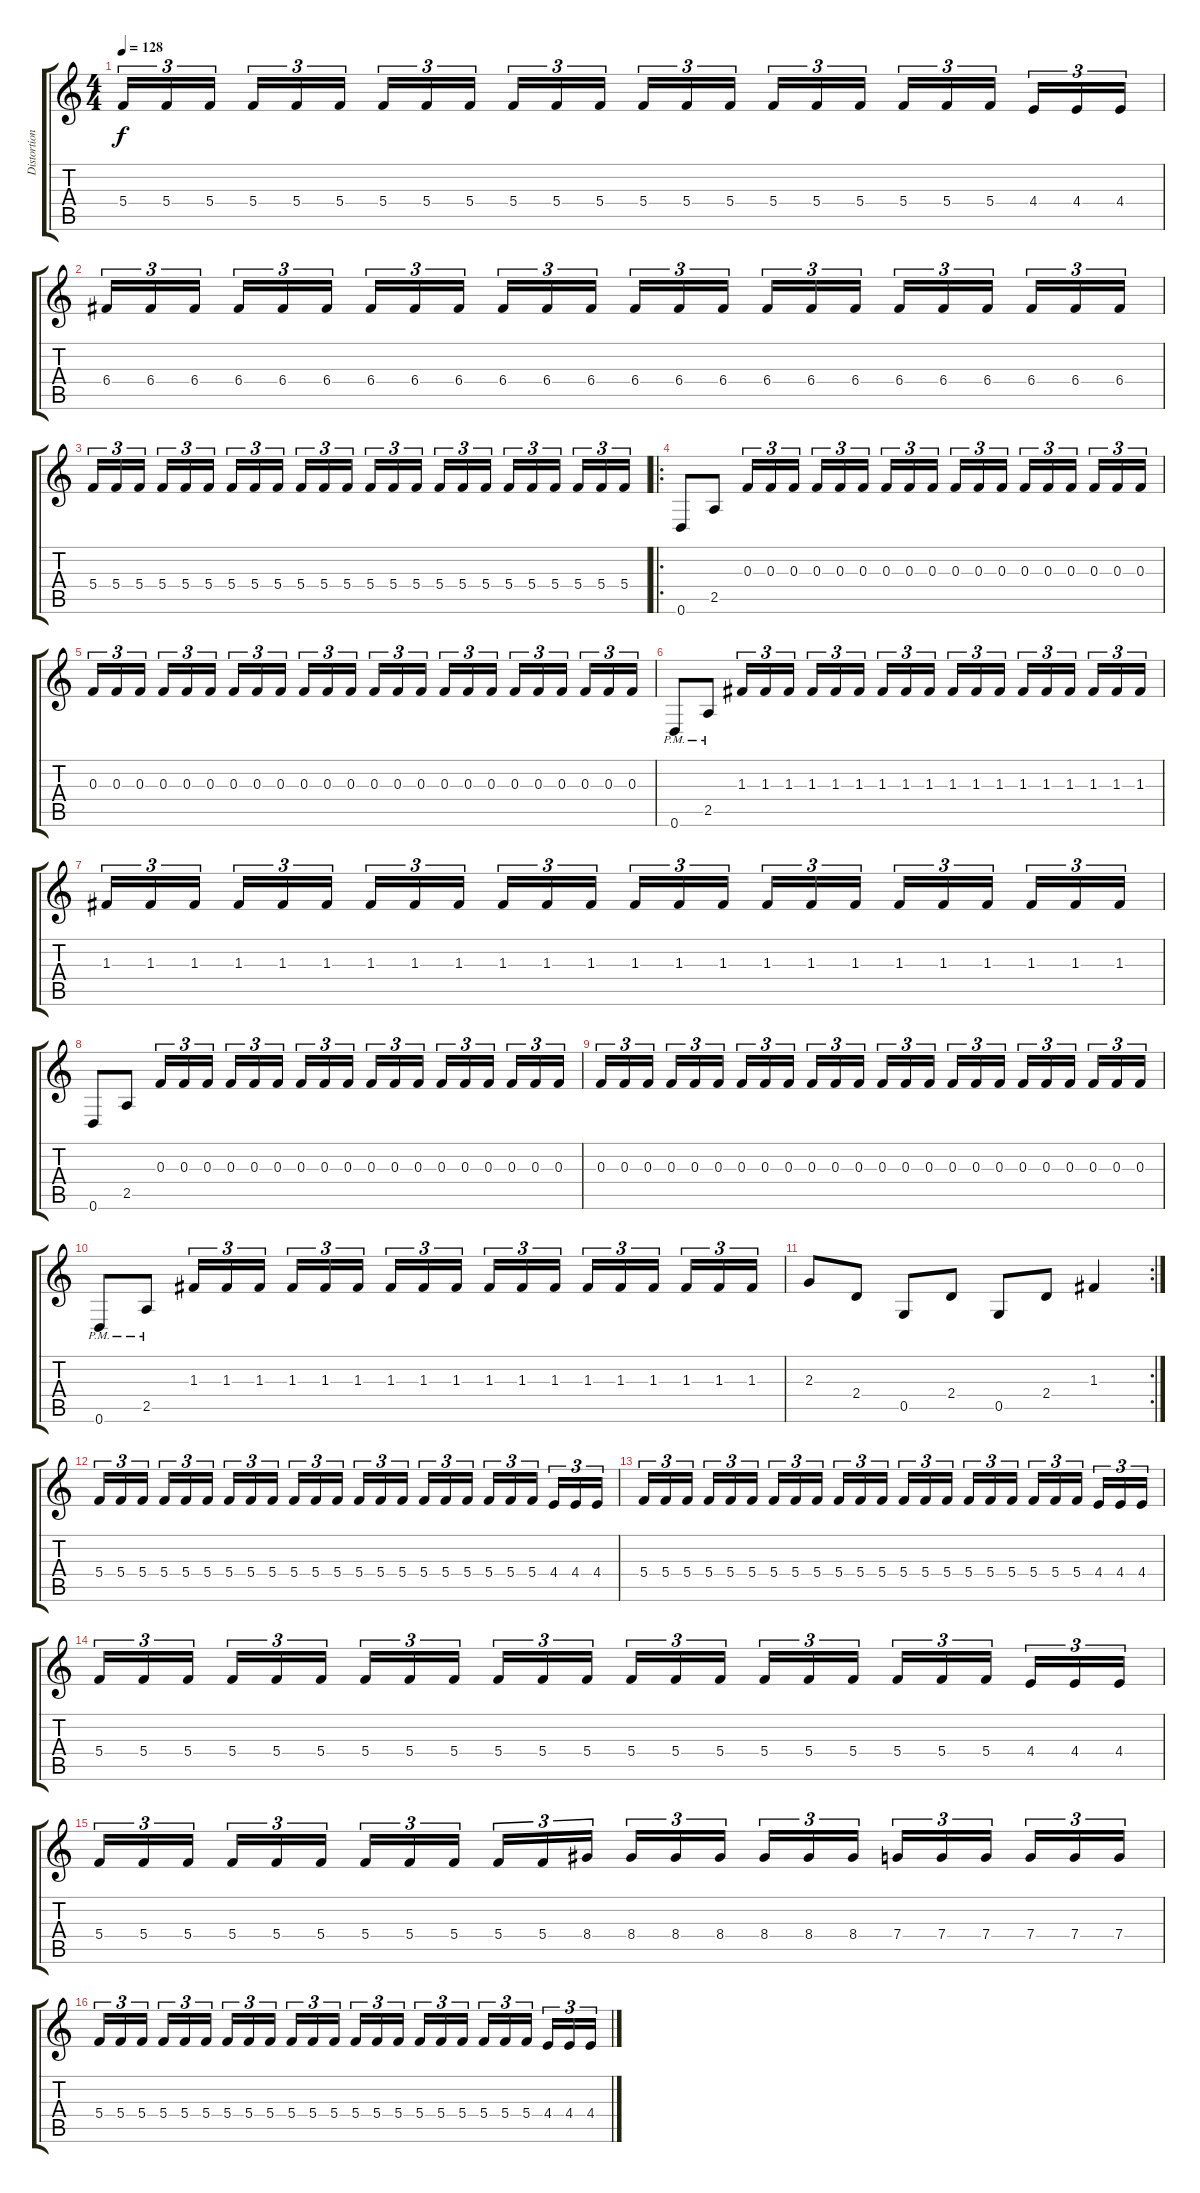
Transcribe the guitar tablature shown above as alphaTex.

\track ("Distortion Guitar 1" "Distortion") {instrument distortionguitar}
\staff {score tabs}
\tuning (D4 A3 F3 C3 G2 D2) {hide}
\ts (4 4)
\tempo 128
\clef g2
\ks c
5.4.16{tu (3 2) dy f} 5.4.16{tu (3 2)} 5.4.16{tu (3 2) beam splitsecondary} 5.4.16{tu (3 2)} 5.4.16{tu (3 2)} 5.4.16{tu (3 2)} 5.4.16{tu (3 2)} 5.4.16{tu (3 2)} 5.4.16{tu (3 2) beam splitsecondary} 5.4.16{tu (3 2)} 5.4.16{tu (3 2)} 5.4.16{tu (3 2)} 5.4.16{tu (3 2)} 5.4.16{tu (3 2)} 5.4.16{tu (3 2) beam splitsecondary} 5.4.16{tu (3 2)} 5.4.16{tu (3 2)} 5.4.16{tu (3 2)} 5.4.16{tu (3 2)} 5.4.16{tu (3 2)} 5.4.16{tu (3 2) beam splitsecondary} 4.4.16{tu (3 2)} 4.4.16{tu (3 2)} 4.4.16{tu (3 2)} |
6.4.16{tu (3 2)} 6.4.16{tu (3 2)} 6.4.16{tu (3 2) beam splitsecondary} 6.4.16{tu (3 2)} 6.4.16{tu (3 2)} 6.4.16{tu (3 2)} 6.4.16{tu (3 2)} 6.4.16{tu (3 2)} 6.4.16{tu (3 2) beam splitsecondary} 6.4.16{tu (3 2)} 6.4.16{tu (3 2)} 6.4.16{tu (3 2)} 6.4.16{tu (3 2)} 6.4.16{tu (3 2)} 6.4.16{tu (3 2) beam splitsecondary} 6.4.16{tu (3 2)} 6.4.16{tu (3 2)} 6.4.16{tu (3 2)} 6.4.16{tu (3 2)} 6.4.16{tu (3 2)} 6.4.16{tu (3 2) beam splitsecondary} 6.4.16{tu (3 2)} 6.4.16{tu (3 2)} 6.4.16{tu (3 2)} |
5.4.16{tu (3 2)} 5.4.16{tu (3 2)} 5.4.16{tu (3 2) beam splitsecondary} 5.4.16{tu (3 2)} 5.4.16{tu (3 2)} 5.4.16{tu (3 2)} 5.4.16{tu (3 2)} 5.4.16{tu (3 2)} 5.4.16{tu (3 2) beam splitsecondary} 5.4.16{tu (3 2)} 5.4.16{tu (3 2)} 5.4.16{tu (3 2)} 5.4.16{tu (3 2)} 5.4.16{tu (3 2)} 5.4.16{tu (3 2) beam splitsecondary} 5.4.16{tu (3 2)} 5.4.16{tu (3 2)} 5.4.16{tu (3 2)} 5.4.16{tu (3 2)} 5.4.16{tu (3 2)} 5.4.16{tu (3 2) beam splitsecondary} 5.4.16{tu (3 2)} 5.4.16{tu (3 2)} 5.4.16{tu (3 2)} |
\ro
0.6.8 2.5.8 0.3.16{tu (3 2)} 0.3.16{tu (3 2)} 0.3.16{tu (3 2) beam splitsecondary} 0.3.16{tu (3 2)} 0.3.16{tu (3 2)} 0.3.16{tu (3 2)} 0.3.16{tu (3 2)} 0.3.16{tu (3 2)} 0.3.16{tu (3 2) beam splitsecondary} 0.3.16{tu (3 2)} 0.3.16{tu (3 2)} 0.3.16{tu (3 2)} 0.3.16{tu (3 2)} 0.3.16{tu (3 2)} 0.3.16{tu (3 2) beam splitsecondary} 0.3.16{tu (3 2)} 0.3.16{tu (3 2)} 0.3.16{tu (3 2)} |
0.3.16{tu (3 2)} 0.3.16{tu (3 2)} 0.3.16{tu (3 2) beam splitsecondary} 0.3.16{tu (3 2)} 0.3.16{tu (3 2)} 0.3.16{tu (3 2)} 0.3.16{tu (3 2)} 0.3.16{tu (3 2)} 0.3.16{tu (3 2) beam splitsecondary} 0.3.16{tu (3 2)} 0.3.16{tu (3 2)} 0.3.16{tu (3 2)} 0.3.16{tu (3 2)} 0.3.16{tu (3 2)} 0.3.16{tu (3 2) beam splitsecondary} 0.3.16{tu (3 2)} 0.3.16{tu (3 2)} 0.3.16{tu (3 2)} 0.3.16{tu (3 2)} 0.3.16{tu (3 2)} 0.3.16{tu (3 2) beam splitsecondary} 0.3.16{tu (3 2)} 0.3.16{tu (3 2)} 0.3.16{tu (3 2)} |
0.6{pm}.8 2.5{pm}.8 1.3.16{tu (3 2)} 1.3.16{tu (3 2)} 1.3.16{tu (3 2) beam splitsecondary} 1.3.16{tu (3 2)} 1.3.16{tu (3 2)} 1.3.16{tu (3 2)} 1.3.16{tu (3 2)} 1.3.16{tu (3 2)} 1.3.16{tu (3 2) beam splitsecondary} 1.3.16{tu (3 2)} 1.3.16{tu (3 2)} 1.3.16{tu (3 2)} 1.3.16{tu (3 2)} 1.3.16{tu (3 2)} 1.3.16{tu (3 2) beam splitsecondary} 1.3.16{tu (3 2)} 1.3.16{tu (3 2)} 1.3.16{tu (3 2)} |
1.3.16{tu (3 2)} 1.3.16{tu (3 2)} 1.3.16{tu (3 2) beam splitsecondary} 1.3.16{tu (3 2)} 1.3.16{tu (3 2)} 1.3.16{tu (3 2)} 1.3.16{tu (3 2)} 1.3.16{tu (3 2)} 1.3.16{tu (3 2) beam splitsecondary} 1.3.16{tu (3 2)} 1.3.16{tu (3 2)} 1.3.16{tu (3 2)} 1.3.16{tu (3 2)} 1.3.16{tu (3 2)} 1.3.16{tu (3 2) beam splitsecondary} 1.3.16{tu (3 2)} 1.3.16{tu (3 2)} 1.3.16{tu (3 2)} 1.3.16{tu (3 2)} 1.3.16{tu (3 2)} 1.3.16{tu (3 2) beam splitsecondary} 1.3.16{tu (3 2)} 1.3.16{tu (3 2)} 1.3.16{tu (3 2)} |
0.6.8 2.5.8 0.3.16{tu (3 2)} 0.3.16{tu (3 2)} 0.3.16{tu (3 2) beam splitsecondary} 0.3.16{tu (3 2)} 0.3.16{tu (3 2)} 0.3.16{tu (3 2)} 0.3.16{tu (3 2)} 0.3.16{tu (3 2)} 0.3.16{tu (3 2) beam splitsecondary} 0.3.16{tu (3 2)} 0.3.16{tu (3 2)} 0.3.16{tu (3 2)} 0.3.16{tu (3 2)} 0.3.16{tu (3 2)} 0.3.16{tu (3 2) beam splitsecondary} 0.3.16{tu (3 2)} 0.3.16{tu (3 2)} 0.3.16{tu (3 2)} |
0.3.16{tu (3 2)} 0.3.16{tu (3 2)} 0.3.16{tu (3 2) beam splitsecondary} 0.3.16{tu (3 2)} 0.3.16{tu (3 2)} 0.3.16{tu (3 2)} 0.3.16{tu (3 2)} 0.3.16{tu (3 2)} 0.3.16{tu (3 2) beam splitsecondary} 0.3.16{tu (3 2)} 0.3.16{tu (3 2)} 0.3.16{tu (3 2)} 0.3.16{tu (3 2)} 0.3.16{tu (3 2)} 0.3.16{tu (3 2) beam splitsecondary} 0.3.16{tu (3 2)} 0.3.16{tu (3 2)} 0.3.16{tu (3 2)} 0.3.16{tu (3 2)} 0.3.16{tu (3 2)} 0.3.16{tu (3 2) beam splitsecondary} 0.3.16{tu (3 2)} 0.3.16{tu (3 2)} 0.3.16{tu (3 2)} |
0.6{pm}.8 2.5{pm}.8 1.3.16{tu (3 2)} 1.3.16{tu (3 2)} 1.3.16{tu (3 2) beam splitsecondary} 1.3.16{tu (3 2)} 1.3.16{tu (3 2)} 1.3.16{tu (3 2)} 1.3.16{tu (3 2)} 1.3.16{tu (3 2)} 1.3.16{tu (3 2) beam splitsecondary} 1.3.16{tu (3 2)} 1.3.16{tu (3 2)} 1.3.16{tu (3 2)} 1.3.16{tu (3 2)} 1.3.16{tu (3 2)} 1.3.16{tu (3 2) beam splitsecondary} 1.3.16{tu (3 2)} 1.3.16{tu (3 2)} 1.3.16{tu (3 2)} |
\rc 2
2.3.8 2.4.8 0.5.8 2.4.8 0.5.8 2.4.8 1.3.4 |
5.4.16{tu (3 2)} 5.4.16{tu (3 2)} 5.4.16{tu (3 2) beam splitsecondary} 5.4.16{tu (3 2)} 5.4.16{tu (3 2)} 5.4.16{tu (3 2)} 5.4.16{tu (3 2)} 5.4.16{tu (3 2)} 5.4.16{tu (3 2) beam splitsecondary} 5.4.16{tu (3 2)} 5.4.16{tu (3 2)} 5.4.16{tu (3 2)} 5.4.16{tu (3 2)} 5.4.16{tu (3 2)} 5.4.16{tu (3 2) beam splitsecondary} 5.4.16{tu (3 2)} 5.4.16{tu (3 2)} 5.4.16{tu (3 2)} 5.4.16{tu (3 2)} 5.4.16{tu (3 2)} 5.4.16{tu (3 2) beam splitsecondary} 4.4.16{tu (3 2)} 4.4.16{tu (3 2)} 4.4.16{tu (3 2)} |
5.4.16{tu (3 2)} 5.4.16{tu (3 2)} 5.4.16{tu (3 2) beam splitsecondary} 5.4.16{tu (3 2)} 5.4.16{tu (3 2)} 5.4.16{tu (3 2)} 5.4.16{tu (3 2)} 5.4.16{tu (3 2)} 5.4.16{tu (3 2) beam splitsecondary} 5.4.16{tu (3 2)} 5.4.16{tu (3 2)} 5.4.16{tu (3 2)} 5.4.16{tu (3 2)} 5.4.16{tu (3 2)} 5.4.16{tu (3 2) beam splitsecondary} 5.4.16{tu (3 2)} 5.4.16{tu (3 2)} 5.4.16{tu (3 2)} 5.4.16{tu (3 2)} 5.4.16{tu (3 2)} 5.4.16{tu (3 2) beam splitsecondary} 4.4.16{tu (3 2)} 4.4.16{tu (3 2)} 4.4.16{tu (3 2)} |
5.4.16{tu (3 2)} 5.4.16{tu (3 2)} 5.4.16{tu (3 2) beam splitsecondary} 5.4.16{tu (3 2)} 5.4.16{tu (3 2)} 5.4.16{tu (3 2)} 5.4.16{tu (3 2)} 5.4.16{tu (3 2)} 5.4.16{tu (3 2) beam splitsecondary} 5.4.16{tu (3 2)} 5.4.16{tu (3 2)} 5.4.16{tu (3 2)} 5.4.16{tu (3 2)} 5.4.16{tu (3 2)} 5.4.16{tu (3 2) beam splitsecondary} 5.4.16{tu (3 2)} 5.4.16{tu (3 2)} 5.4.16{tu (3 2)} 5.4.16{tu (3 2)} 5.4.16{tu (3 2)} 5.4.16{tu (3 2) beam splitsecondary} 4.4.16{tu (3 2)} 4.4.16{tu (3 2)} 4.4.16{tu (3 2)} |
5.4.16{tu (3 2)} 5.4.16{tu (3 2)} 5.4.16{tu (3 2) beam splitsecondary} 5.4.16{tu (3 2)} 5.4.16{tu (3 2)} 5.4.16{tu (3 2)} 5.4.16{tu (3 2)} 5.4.16{tu (3 2)} 5.4.16{tu (3 2) beam splitsecondary} 5.4.16{tu (3 2)} 5.4.16{tu (3 2)} 8.4.16{tu (3 2)} 8.4.16{tu (3 2)} 8.4.16{tu (3 2)} 8.4.16{tu (3 2) beam splitsecondary} 8.4.16{tu (3 2)} 8.4.16{tu (3 2)} 8.4.16{tu (3 2)} 7.4.16{tu (3 2)} 7.4.16{tu (3 2)} 7.4.16{tu (3 2) beam splitsecondary} 7.4.16{tu (3 2)} 7.4.16{tu (3 2)} 7.4.16{tu (3 2)} |
5.4.16{tu (3 2)} 5.4.16{tu (3 2)} 5.4.16{tu (3 2) beam splitsecondary} 5.4.16{tu (3 2)} 5.4.16{tu (3 2)} 5.4.16{tu (3 2)} 5.4.16{tu (3 2)} 5.4.16{tu (3 2)} 5.4.16{tu (3 2) beam splitsecondary} 5.4.16{tu (3 2)} 5.4.16{tu (3 2)} 5.4.16{tu (3 2)} 5.4.16{tu (3 2)} 5.4.16{tu (3 2)} 5.4.16{tu (3 2) beam splitsecondary} 5.4.16{tu (3 2)} 5.4.16{tu (3 2)} 5.4.16{tu (3 2)} 5.4.16{tu (3 2)} 5.4.16{tu (3 2)} 5.4.16{tu (3 2) beam splitsecondary} 4.4.16{tu (3 2)} 4.4.16{tu (3 2)} 4.4.16{tu (3 2)}
